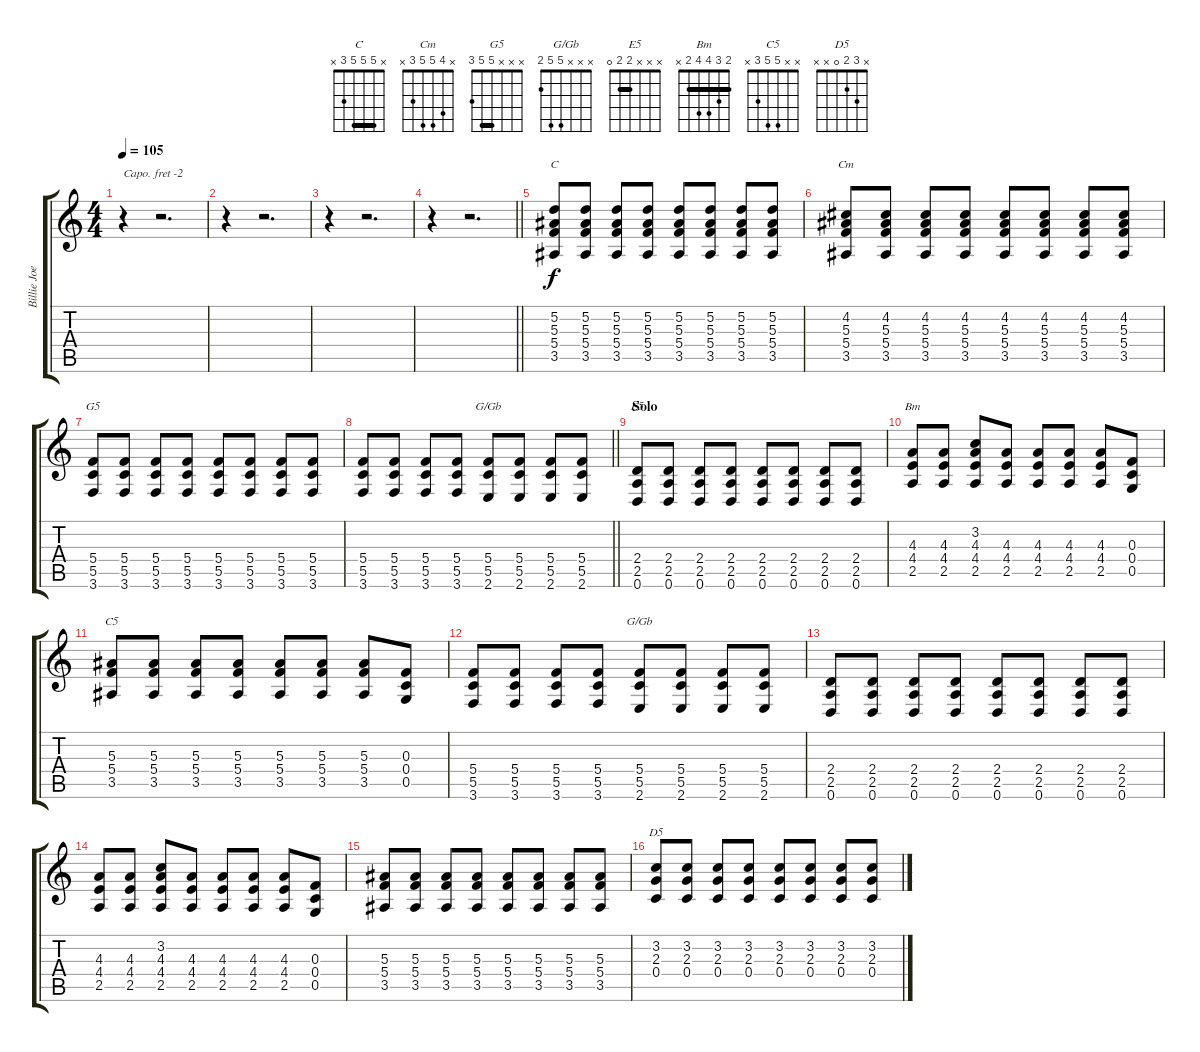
\track ("Billie Joe Armstrong - Guitar 2" "Billie Joe") {instrument distortionguitar}
\staff {score tabs}
\capo -2
\tuning (E4 B3 G3 D3 A2 E2) {hide}
\chord ("C" x 5 5 5 3 x) {barre 5}
\chord ("Cm" x 4 5 5 3 x)
\chord ("G5" x x x 5 5 3) {barre 5}
\chord ("G/Gb" x x x 5 5 2) {barre 5}
\chord ("E5" x x x 2 2 0) {barre 2}
\chord ("Bm" 2 3 4 4 2 x) {barre 2}
\chord ("C5" x x 5 5 3 x)
\chord ("G/Gb" x x x 5 5 2)
\chord ("D5" x 3 2 0 x x)
\ts (4 4)
\tempo 105
\clef g2
\ks c
r.4{dy f} r.2{d} |
r.4 r.2{d} |
r.4 r.2{d} |
\barLineRight lightlight
r.4 r.2{d} |
(5.2 5.3 5.4 3.5).8{ch "C"} (5.2 5.3 5.4 3.5).8 (5.2 5.3 5.4 3.5).8 (5.2 5.3 5.4 3.5).8 (5.2 5.3 5.4 3.5).8 (5.2 5.3 5.4 3.5).8 (5.2 5.3 5.4 3.5).8 (5.2 5.3 5.4 3.5).8 |
(4.2 5.3 5.4 3.5).8{ch "Cm"} (4.2 5.3 5.4 3.5).8 (4.2 5.3 5.4 3.5).8 (4.2 5.3 5.4 3.5).8 (4.2 5.3 5.4 3.5).8 (4.2 5.3 5.4 3.5).8 (4.2 5.3 5.4 3.5).8 (4.2 5.3 5.4 3.5).8 |
(5.4 5.5 3.6).8{ch "G5"} (5.4 5.5 3.6).8 (5.4 5.5 3.6).8 (5.4 5.5 3.6).8 (5.4 5.5 3.6).8 (5.4 5.5 3.6).8 (5.4 5.5 3.6).8 (5.4 5.5 3.6).8 |
\barLineRight lightlight
(5.4 5.5 3.6).8 (5.4 5.5 3.6).8 (5.4 5.5 3.6).8 (5.4 5.5 3.6).8 (5.4 5.5 2.6).8{ch "G/Gb"} (5.4 5.5 2.6).8 (5.4 5.5 2.6).8 (5.4 5.5 2.6).8{volume 3} |
\section ("" "Solo")
(2.4 2.5 0.6).8{ch "E5"} (2.4 2.5 0.6).8 (2.4 2.5 0.6).8 (2.4 2.5 0.6).8 (2.4 2.5 0.6).8 (2.4 2.5 0.6).8 (2.4 2.5 0.6).8 (2.4 2.5 0.6).8 |
(4.3 4.4 2.5).8{ch "Bm"} (4.3 4.4 2.5).8 (3.2 4.3 4.4 2.5).8 (4.3 4.4 2.5).8 (4.3 4.4 2.5).8 (4.3 4.4 2.5).8 (4.3 4.4 2.5).8 (0.3 0.4 0.5).8 |
(5.3 5.4 3.5).8{ch "C5"} (5.3 5.4 3.5).8 (5.3 5.4 3.5).8 (5.3 5.4 3.5).8 (5.3 5.4 3.5).8 (5.3 5.4 3.5).8 (5.3 5.4 3.5).8 (0.3 0.4 0.5).8 |
(5.4 5.5 3.6).8 (5.4 5.5 3.6).8 (5.4 5.5 3.6).8 (5.4 5.5 3.6).8 (5.4 5.5 2.6).8{ch "G/Gb"} (5.4 5.5 2.6).8 (5.4 5.5 2.6).8 (5.4 5.5 2.6).8 |
(2.4 2.5 0.6).8 (2.4 2.5 0.6).8 (2.4 2.5 0.6).8 (2.4 2.5 0.6).8 (2.4 2.5 0.6).8 (2.4 2.5 0.6).8 (2.4 2.5 0.6).8 (2.4 2.5 0.6).8 |
(4.3 4.4 2.5).8 (4.3 4.4 2.5).8 (3.2 4.3 4.4 2.5).8 (4.3 4.4 2.5).8 (4.3 4.4 2.5).8 (4.3 4.4 2.5).8 (4.3 4.4 2.5).8 (0.3 0.4 0.5).8 |
(5.3 5.4 3.5).8 (5.3 5.4 3.5).8 (5.3 5.4 3.5).8 (5.3 5.4 3.5).8 (5.3 5.4 3.5).8 (5.3 5.4 3.5).8 (5.3 5.4 3.5).8 (5.3 5.4 3.5).8 |
(3.2 2.3 0.4).8{ch "D5"} (3.2 2.3 0.4).8 (3.2 2.3 0.4).8 (3.2 2.3 0.4).8 (3.2 2.3 0.4).8 (3.2 2.3 0.4).8 (3.2 2.3 0.4).8 (3.2 2.3 0.4).8
